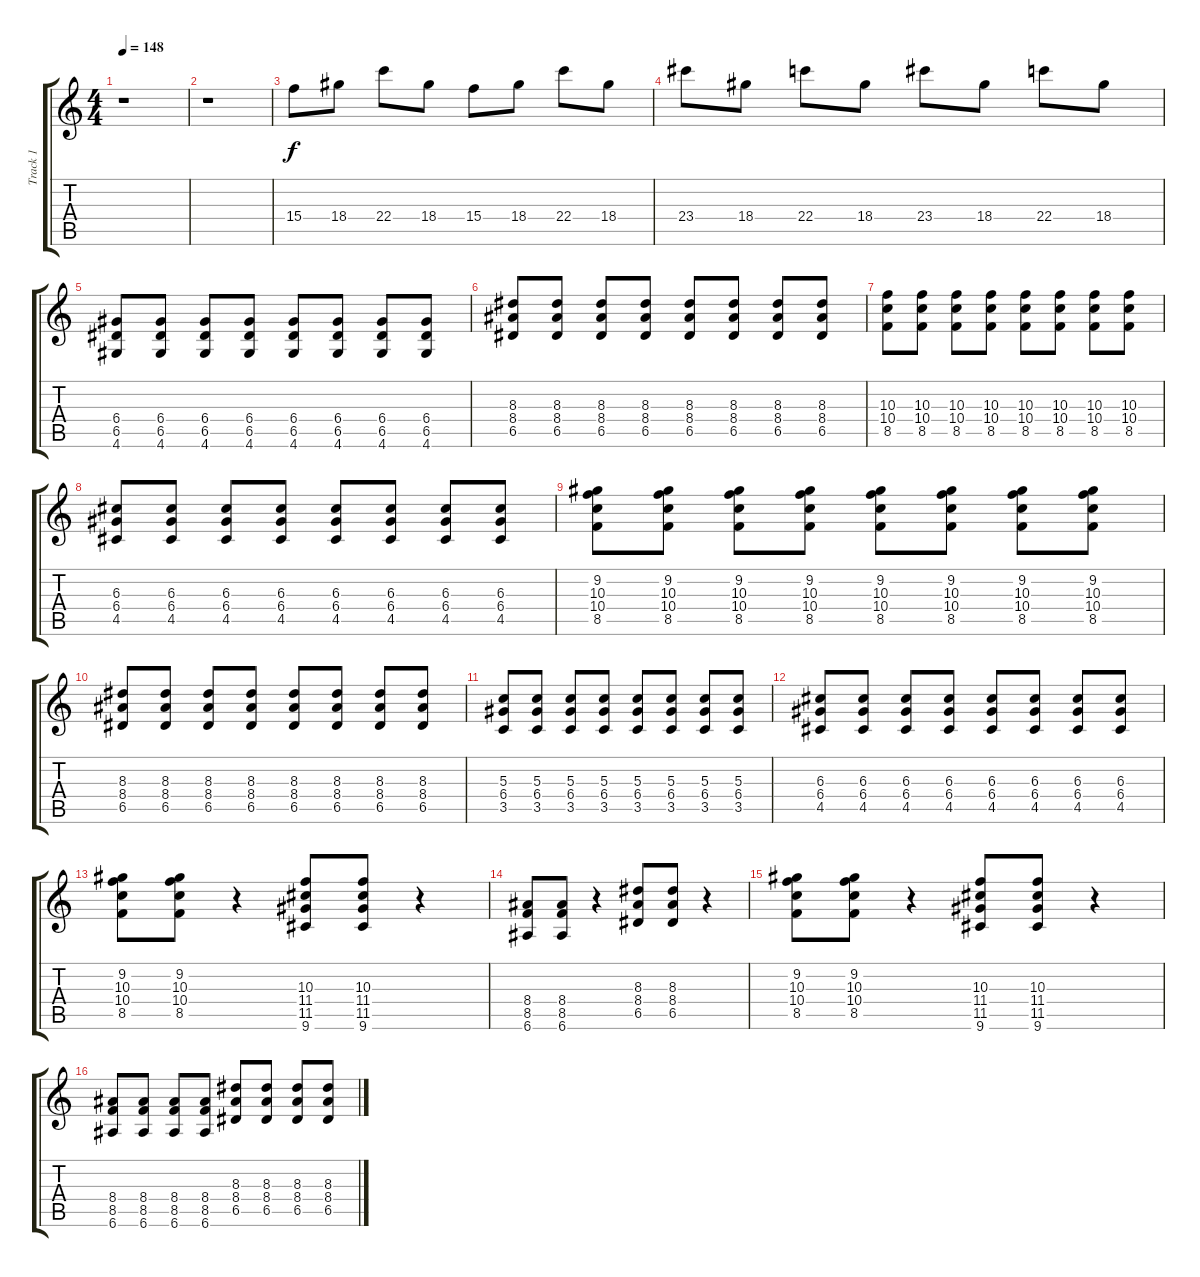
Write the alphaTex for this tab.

\track ("Track 1" "Track 1") {instrument acousticguitarsteel}
\staff {score tabs}
\tuning (E4 B3 G3 D3 A2 E2) {hide}
\ts (4 4)
\tempo 148
\clef g2
\ks c
r.1{dy f} |
r.1 |
15.4.8 18.4.8 22.4.8 18.4.8 15.4.8 18.4.8 22.4.8 18.4.8 |
23.4.8 18.4.8 22.4.8 18.4.8 23.4.8 18.4.8 22.4.8 18.4.8 |
(6.4 6.5 4.6).8 (6.4 6.5 4.6).8 (6.4 6.5 4.6).8 (6.4 6.5 4.6).8 (6.4 6.5 4.6).8 (6.4 6.5 4.6).8 (6.4 6.5 4.6).8 (6.4 6.5 4.6).8 |
(8.3 8.4 6.5).8 (8.3 8.4 6.5).8 (8.3 8.4 6.5).8 (8.3 8.4 6.5).8 (8.3 8.4 6.5).8 (8.3 8.4 6.5).8 (8.3 8.4 6.5).8 (8.3 8.4 6.5).8 |
(10.3 10.4 8.5).8 (10.3 10.4 8.5).8 (10.3 10.4 8.5).8 (10.3 10.4 8.5).8 (10.3 10.4 8.5).8 (10.3 10.4 8.5).8 (10.3 10.4 8.5).8 (10.3 10.4 8.5).8 |
(6.3 6.4 4.5).8 (6.3 6.4 4.5).8 (6.3 6.4 4.5).8 (6.3 6.4 4.5).8 (6.3 6.4 4.5).8 (6.3 6.4 4.5).8 (6.3 6.4 4.5).8 (6.3 6.4 4.5).8 |
(9.2 10.3 10.4 8.5).8 (9.2 10.3 10.4 8.5).8 (9.2 10.3 10.4 8.5).8 (9.2 10.3 10.4 8.5).8 (9.2 10.3 10.4 8.5).8 (9.2 10.3 10.4 8.5).8 (9.2 10.3 10.4 8.5).8 (9.2 10.3 10.4 8.5).8 |
(8.3 8.4 6.5).8 (8.3 8.4 6.5).8 (8.3 8.4 6.5).8 (8.3 8.4 6.5).8 (8.3 8.4 6.5).8 (8.3 8.4 6.5).8 (8.3 8.4 6.5).8 (8.3 8.4 6.5).8 |
(5.3 6.4 3.5).8 (5.3 6.4 3.5).8 (5.3 6.4 3.5).8 (5.3 6.4 3.5).8 (5.3 6.4 3.5).8 (5.3 6.4 3.5).8 (5.3 6.4 3.5).8 (5.3 6.4 3.5).8 |
(6.3 6.4 4.5).8 (6.3 6.4 4.5).8 (6.3 6.4 4.5).8 (6.3 6.4 4.5).8 (6.3 6.4 4.5).8 (6.3 6.4 4.5).8 (6.3 6.4 4.5).8 (6.3 6.4 4.5).8 |
(9.2 10.3 10.4 8.5).8 (9.2 10.3 10.4 8.5).8 r.4 (10.3 11.4 11.5 9.6).8 (10.3 11.4 11.5 9.6).8 r.4 |
(8.4 8.5 6.6).8 (8.4 8.5 6.6).8 r.4 (8.3 8.4 6.5).8 (8.3 8.4 6.5).8 r.4 |
(9.2 10.3 10.4 8.5).8 (9.2 10.3 10.4 8.5).8 r.4 (10.3 11.4 11.5 9.6).8 (10.3 11.4 11.5 9.6).8 r.4 |
(8.4 8.5 6.6).8 (8.4 8.5 6.6).8 (8.4 8.5 6.6).8 (8.4 8.5 6.6).8 (8.3 8.4 6.5).8 (8.3 8.4 6.5).8 (8.3 8.4 6.5).8 (8.3 8.4 6.5).8
